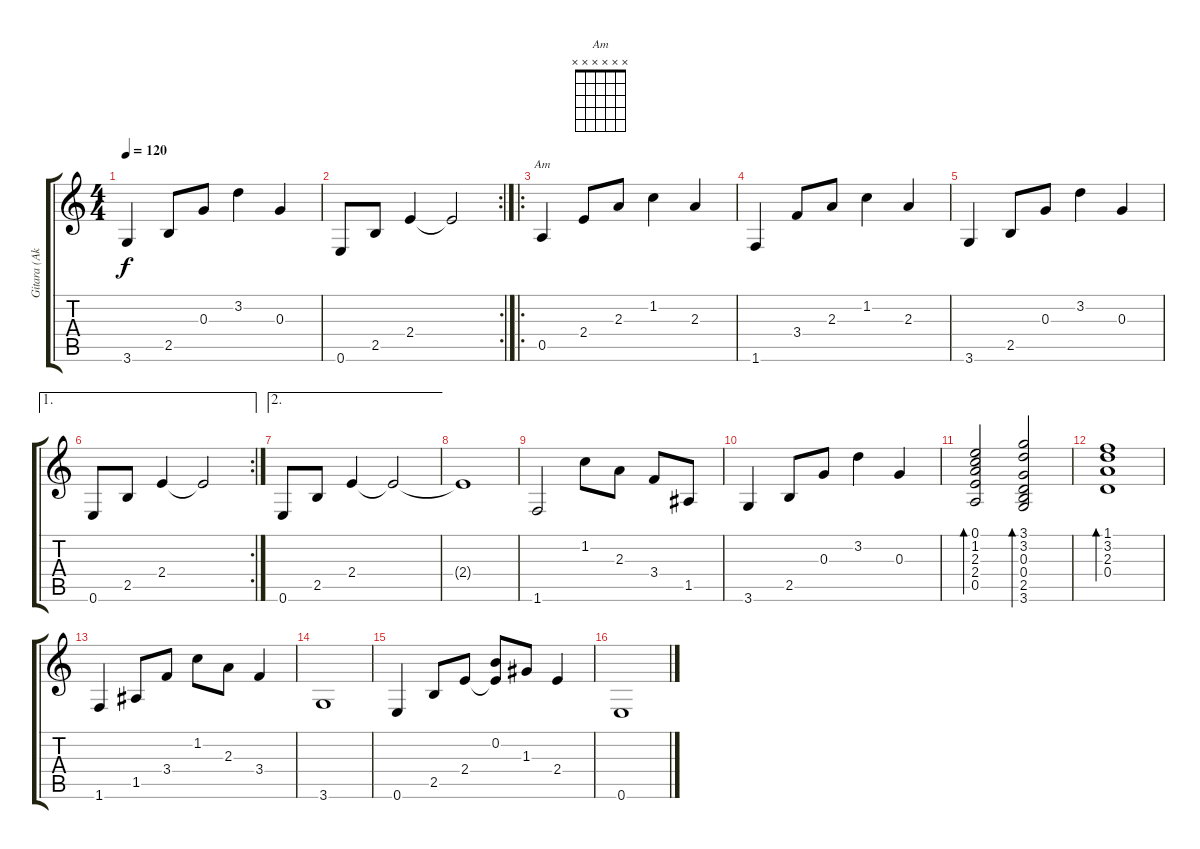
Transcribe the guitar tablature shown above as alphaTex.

\track ("Gitara (Akusticna)" "Gitara (Ak") {instrument acousticguitarsteel}
\staff {score tabs}
\tuning (E4 B3 G3 D3 A2 E2) {hide}
\chord ("Am" x x x x x x)
\ts (4 4)
\tempo 120
\clef g2
\ks c
3.6.4{dy f} 2.5.8 0.3.8 3.2.4 0.3.4 |
\rc 2
0.6.8 2.5.8 2.4.4 2.4{t}.2 |
\ro
0.5.4{ch "Am"} 2.4.8 2.3.8 1.2.4 2.3.4 |
1.6.4 3.4.8 2.3.8 1.2.4 2.3.4 |
3.6.4 2.5.8 0.3.8 3.2.4 0.3.4 |
\ae 1
\rc 2
0.6.8 2.5.8 2.4.4 2.4{t}.2 |
\ae 2
0.6.8 2.5.8 2.4.4 2.4{t}.2 |
2.4{t}.1 |
1.6.2{volume 9} 1.2.8 2.3.8 3.4.8 1.5.8 |
3.6.4 2.5.8 0.3.8 3.2.4 0.3.4 |
(0.1 1.2 2.3 2.4 0.5).2{bd 120} (3.1 3.2 0.3 0.4 2.5 3.6).2{bd 120} |
(1.1 3.2 2.3 0.4).1{bd 60 volume 9} |
1.6.4 1.5.8 3.4.8 1.2.8 2.3.8 3.4.4 |
3.6.1 |
0.6.4 2.5.8 2.4.8 (0.2 2.4{t}).8 1.3.8 2.4.4 |
0.6.1
